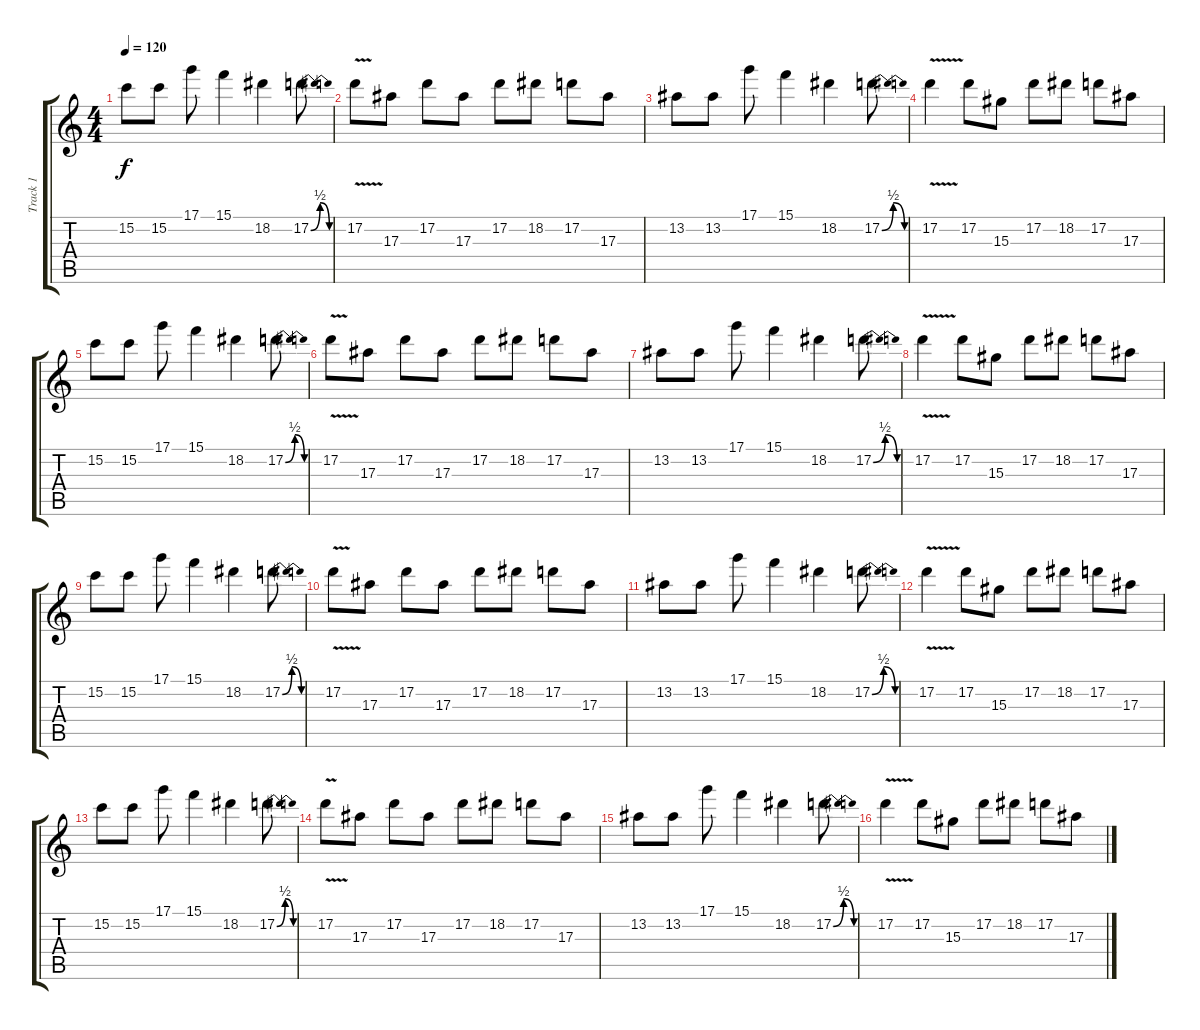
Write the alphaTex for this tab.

\track ("Track 1" "Track 1") {instrument distortionguitar}
\staff {score tabs}
\tuning (D4 A3 F3 C3 G2 C2) {hide}
\ts (4 4)
\tempo 120
\clef g2
\ks c
15.2.8{dy f volume 16 instrument distortionguitar} 15.2.8 17.1.8 15.1.4 18.2.4 17.2{be (bendrelease 0 0 45 2 53 2 60 0)}.8 |
17.2{v}.8 17.3.8 17.2.8 17.3.8 17.2.8 18.2.8 17.2.8 17.3.8 |
13.2.8 13.2.8 17.1.8 15.1.4 18.2.4 17.2{be (bendrelease 0 0 45 2 53 2 60 0)}.8 |
17.2{v}.4 17.2.8 15.3.8 17.2.8 18.2.8 17.2.8 17.3.8 |
15.2.8 15.2.8 17.1.8 15.1.4 18.2.4 17.2{be (bendrelease 0 0 45 2 53 2 60 0)}.8 |
17.2{v}.8 17.3.8 17.2.8 17.3.8 17.2.8 18.2.8 17.2.8 17.3.8 |
13.2.8 13.2.8 17.1.8 15.1.4 18.2.4 17.2{be (bendrelease 0 0 45 2 53 2 60 0)}.8 |
17.2{v}.4 17.2.8 15.3.8 17.2.8 18.2.8 17.2.8 17.3.8 |
15.2.8{volume 16 instrument distortionguitar} 15.2.8 17.1.8 15.1.4 18.2.4 17.2{be (bendrelease 0 0 45 2 53 2 60 0)}.8 |
17.2{v}.8 17.3.8 17.2.8 17.3.8 17.2.8 18.2.8 17.2.8 17.3.8 |
13.2.8 13.2.8 17.1.8 15.1.4 18.2.4 17.2{be (bendrelease 0 0 45 2 53 2 60 0)}.8 |
17.2{v}.4 17.2.8 15.3.8 17.2.8 18.2.8 17.2.8 17.3.8 |
15.2.8 15.2.8 17.1.8 15.1.4 18.2.4 17.2{be (bendrelease 0 0 45 2 53 2 60 0)}.8 |
17.2{v}.8 17.3.8 17.2.8 17.3.8 17.2.8 18.2.8 17.2.8 17.3.8 |
13.2.8 13.2.8 17.1.8 15.1.4 18.2.4 17.2{be (bendrelease 0 0 45 2 53 2 60 0)}.8 |
17.2{v}.4 17.2.8 15.3.8 17.2.8 18.2.8 17.2.8 17.3.8
